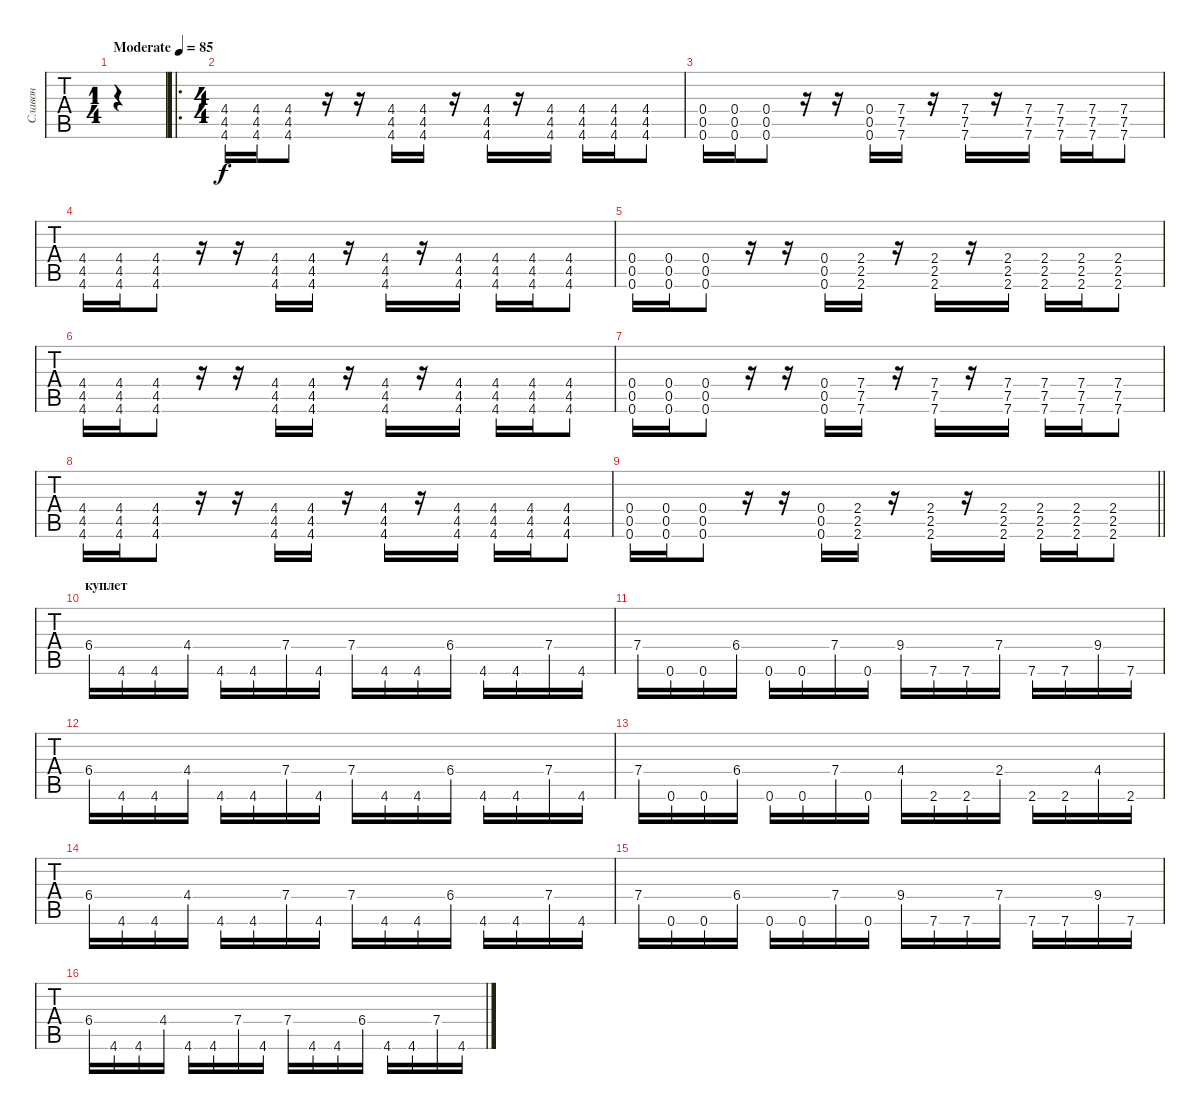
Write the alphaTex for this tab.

\track ("Славон" "Славон") {instrument distortionguitar}
\staff {tabs}
\tuning (E4 B3 G3 D3 A2 D2) {hide}
\ts (1 4)
\tempo (85 "Moderate")
\clef g2
\ks c
|
\ro
\ts (4 4)
(4.4 4.5 4.6).16 (4.4 4.5 4.6).16 (4.4 4.5 4.6).8 r.16 r.16 (4.4 4.5 4.6).16 (4.4 4.5 4.6).16 r.16 (4.4 4.5 4.6).16 r.16 (4.4 4.5 4.6).16 (4.4 4.5 4.6).16 (4.4 4.5 4.6).16 (4.4 4.5 4.6).8 |
(0.4 0.5 0.6).16 (0.4 0.5 0.6).16 (0.4 0.5 0.6).8 r.16 r.16 (0.4 0.5 0.6).16 (7.4 7.5 7.6).16 r.16 (7.4 7.5 7.6).16 r.16 (7.4 7.5 7.6).16 (7.4 7.5 7.6).16 (7.4 7.5 7.6).16 (7.4 7.5 7.6).8 |
(4.4 4.5 4.6).16 (4.4 4.5 4.6).16 (4.4 4.5 4.6).8 r.16 r.16 (4.4 4.5 4.6).16 (4.4 4.5 4.6).16 r.16 (4.4 4.5 4.6).16 r.16 (4.4 4.5 4.6).16 (4.4 4.5 4.6).16 (4.4 4.5 4.6).16 (4.4 4.5 4.6).8 |
(0.4 0.5 0.6).16 (0.4 0.5 0.6).16 (0.4 0.5 0.6).8 r.16 r.16 (0.4 0.5 0.6).16 (2.4 2.5 2.6).16 r.16 (2.4 2.5 2.6).16 r.16 (2.4 2.5 2.6).16 (2.4 2.5 2.6).16 (2.4 2.5 2.6).16 (2.4 2.5 2.6).8 |
(4.4 4.5 4.6).16 (4.4 4.5 4.6).16 (4.4 4.5 4.6).8 r.16 r.16 (4.4 4.5 4.6).16 (4.4 4.5 4.6).16 r.16 (4.4 4.5 4.6).16 r.16 (4.4 4.5 4.6).16 (4.4 4.5 4.6).16 (4.4 4.5 4.6).16 (4.4 4.5 4.6).8 |
(0.4 0.5 0.6).16 (0.4 0.5 0.6).16 (0.4 0.5 0.6).8 r.16 r.16 (0.4 0.5 0.6).16 (7.4 7.5 7.6).16 r.16 (7.4 7.5 7.6).16 r.16 (7.4 7.5 7.6).16 (7.4 7.5 7.6).16 (7.4 7.5 7.6).16 (7.4 7.5 7.6).8 |
(4.4 4.5 4.6).16 (4.4 4.5 4.6).16 (4.4 4.5 4.6).8 r.16 r.16 (4.4 4.5 4.6).16 (4.4 4.5 4.6).16 r.16 (4.4 4.5 4.6).16 r.16 (4.4 4.5 4.6).16 (4.4 4.5 4.6).16 (4.4 4.5 4.6).16 (4.4 4.5 4.6).8 |
\barLineRight lightlight
(0.4 0.5 0.6).16 (0.4 0.5 0.6).16 (0.4 0.5 0.6).8 r.16 r.16 (0.4 0.5 0.6).16 (2.4 2.5 2.6).16 r.16 (2.4 2.5 2.6).16 r.16 (2.4 2.5 2.6).16 (2.4 2.5 2.6).16 (2.4 2.5 2.6).16 (2.4 2.5 2.6).8 |
\section ("" "куплет")
6.4.16 4.6.16 4.6.16 4.4.16 4.6.16 4.6.16 7.4.16 4.6.16 7.4.16 4.6.16 4.6.16 6.4.16 4.6.16 4.6.16 7.4.16 4.6.16 |
7.4.16 0.6.16 0.6.16 6.4.16 0.6.16 0.6.16 7.4.16 0.6.16 9.4.16 7.6.16 7.6.16 7.4.16 7.6.16 7.6.16 9.4.16 7.6.16 |
6.4.16 4.6.16 4.6.16 4.4.16 4.6.16 4.6.16 7.4.16 4.6.16 7.4.16 4.6.16 4.6.16 6.4.16 4.6.16 4.6.16 7.4.16 4.6.16 |
7.4.16 0.6.16 0.6.16 6.4.16 0.6.16 0.6.16 7.4.16 0.6.16 4.4.16 2.6.16 2.6.16 2.4.16 2.6.16 2.6.16 4.4.16 2.6.16 |
6.4.16 4.6.16 4.6.16 4.4.16 4.6.16 4.6.16 7.4.16 4.6.16 7.4.16 4.6.16 4.6.16 6.4.16 4.6.16 4.6.16 7.4.16 4.6.16 |
7.4.16 0.6.16 0.6.16 6.4.16 0.6.16 0.6.16 7.4.16 0.6.16 9.4.16 7.6.16 7.6.16 7.4.16 7.6.16 7.6.16 9.4.16 7.6.16 |
6.4.16 4.6.16 4.6.16 4.4.16 4.6.16 4.6.16 7.4.16 4.6.16 7.4.16 4.6.16 4.6.16 6.4.16 4.6.16 4.6.16 7.4.16 4.6.16
